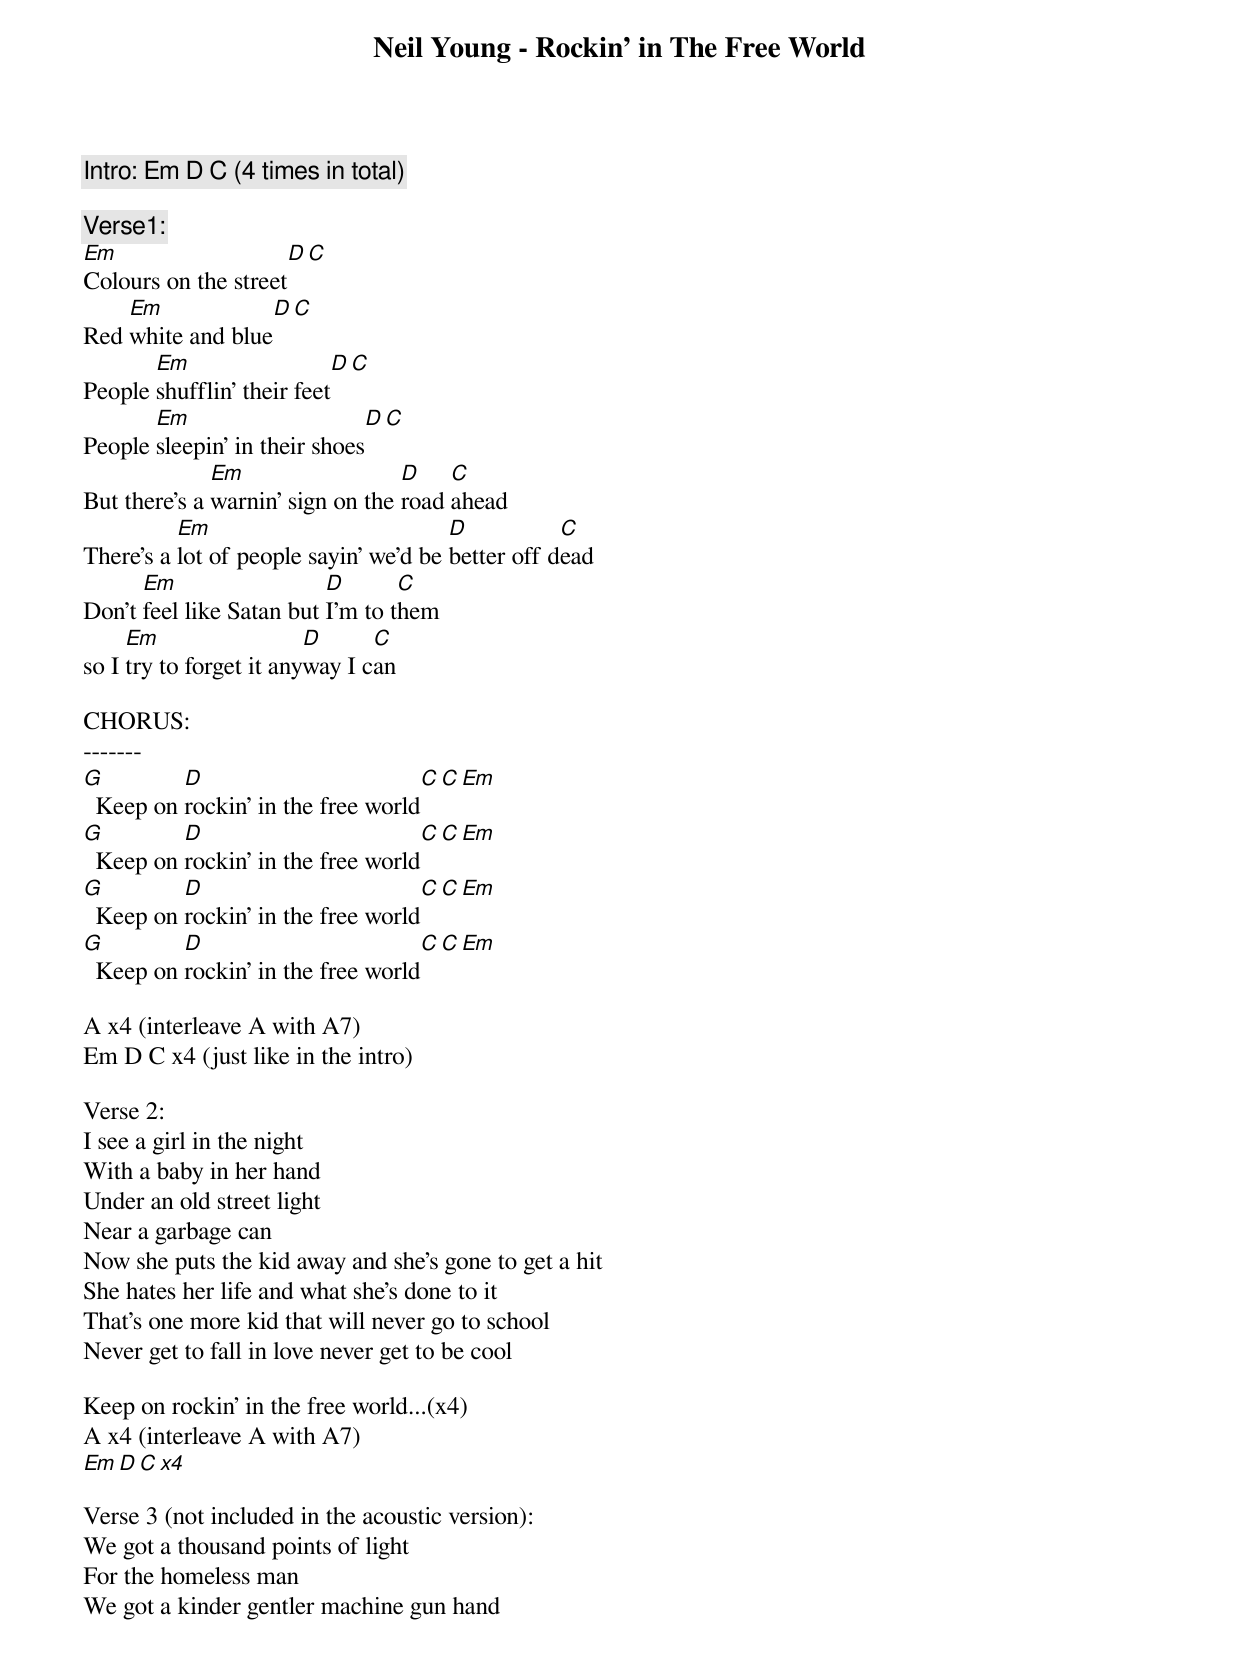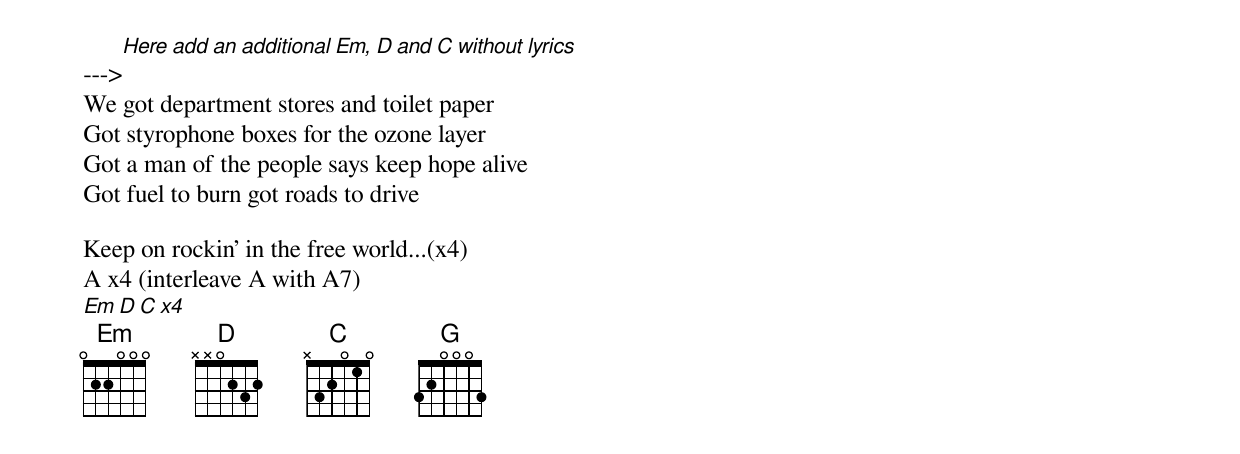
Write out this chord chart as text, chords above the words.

Neil Young - Rockin' in The Free World

Intro: Em D C (4 times in total)

Verse1:
Em                     D C
Colours on the street
    Em                 D C
Red white and blue
       Em                    D C
People shufflin' their feet
       Em                      D C
People sleepin' in their shoes
              Em                  D    C
But there's a warnin' sign on the road ahead
          Em                           D           C
There's a lot of people sayin' we'd be better off dead
      Em                  D       C
Don't feel like Satan but I'm to them
     Em                  D      C
so I try to forget it anyway I can

CHORUS:
-------
G         D                        C  C Em
  Keep on rockin' in the free world
G         D                        C  C Em
  Keep on rockin' in the free world
G         D                        C  C Em
  Keep on rockin' in the free world
G         D                        C  C Em
  Keep on rockin' in the free world

A x4 (interleave A with A7)
Em D C x4 (just like in the intro)

Verse 2:
I see a girl in the night
With a baby in her hand
Under an old street light
Near a garbage can
Now she puts the kid away and she's gone to get a hit
She hates her life and what she's done to it
That's one more kid that will never go to school
Never get to fall in love never get to be cool

Keep on rockin' in the free world...(x4)
A x4 (interleave A with A7)
Em D C x4

Verse 3 (not included in the acoustic version):
We got a thousand points of light
For the homeless man
We got a kinder gentler machine gun hand
--->[Here add an additional Em, D and C without lyrics]
We got department stores and toilet paper
Got styrophone boxes for the ozone layer
Got a man of the people says keep hope alive
Got fuel to burn got roads to drive

Keep on rockin' in the free world...(x4)
A x4 (interleave A with A7)
Em D C x4
